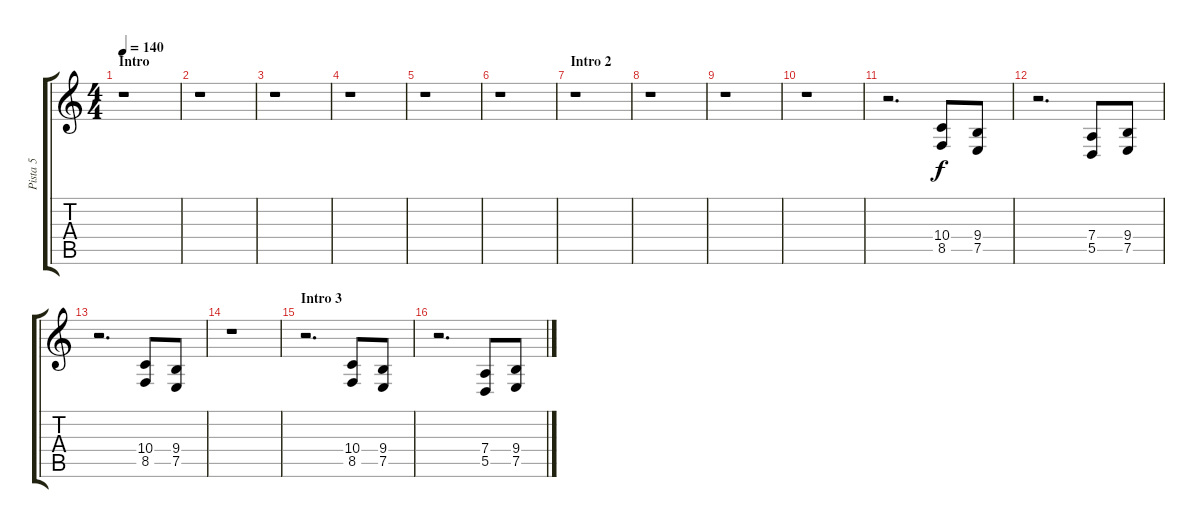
\track ("Pista 5" "Pista 5") {instrument orchestrahit}
\staff {score tabs}
\tuning (E4 B3 G3 D3 A2 E2) {hide}
\ts (4 4)
\section ("" "Intro")
\tempo 140
\clef g2
\ks c
r.1{dy f instrument orchestrahit} |
r.1 |
r.1 |
r.1 |
r.1 |
r.1 |
\section ("" "Intro 2")
r.1 |
r.1 |
r.1 |
r.1 |
r.2{d} (10.4 8.5).8 (9.4 7.5).8 |
r.2{d} (7.4 5.5).8 (9.4 7.5).8 |
r.2{d} (10.4 8.5).8 (9.4 7.5).8 |
r.1 |
\section ("" "Intro 3")
r.2{d} (10.4 8.5).8 (9.4 7.5).8 |
r.2{d} (7.4 5.5).8 (9.4 7.5).8
